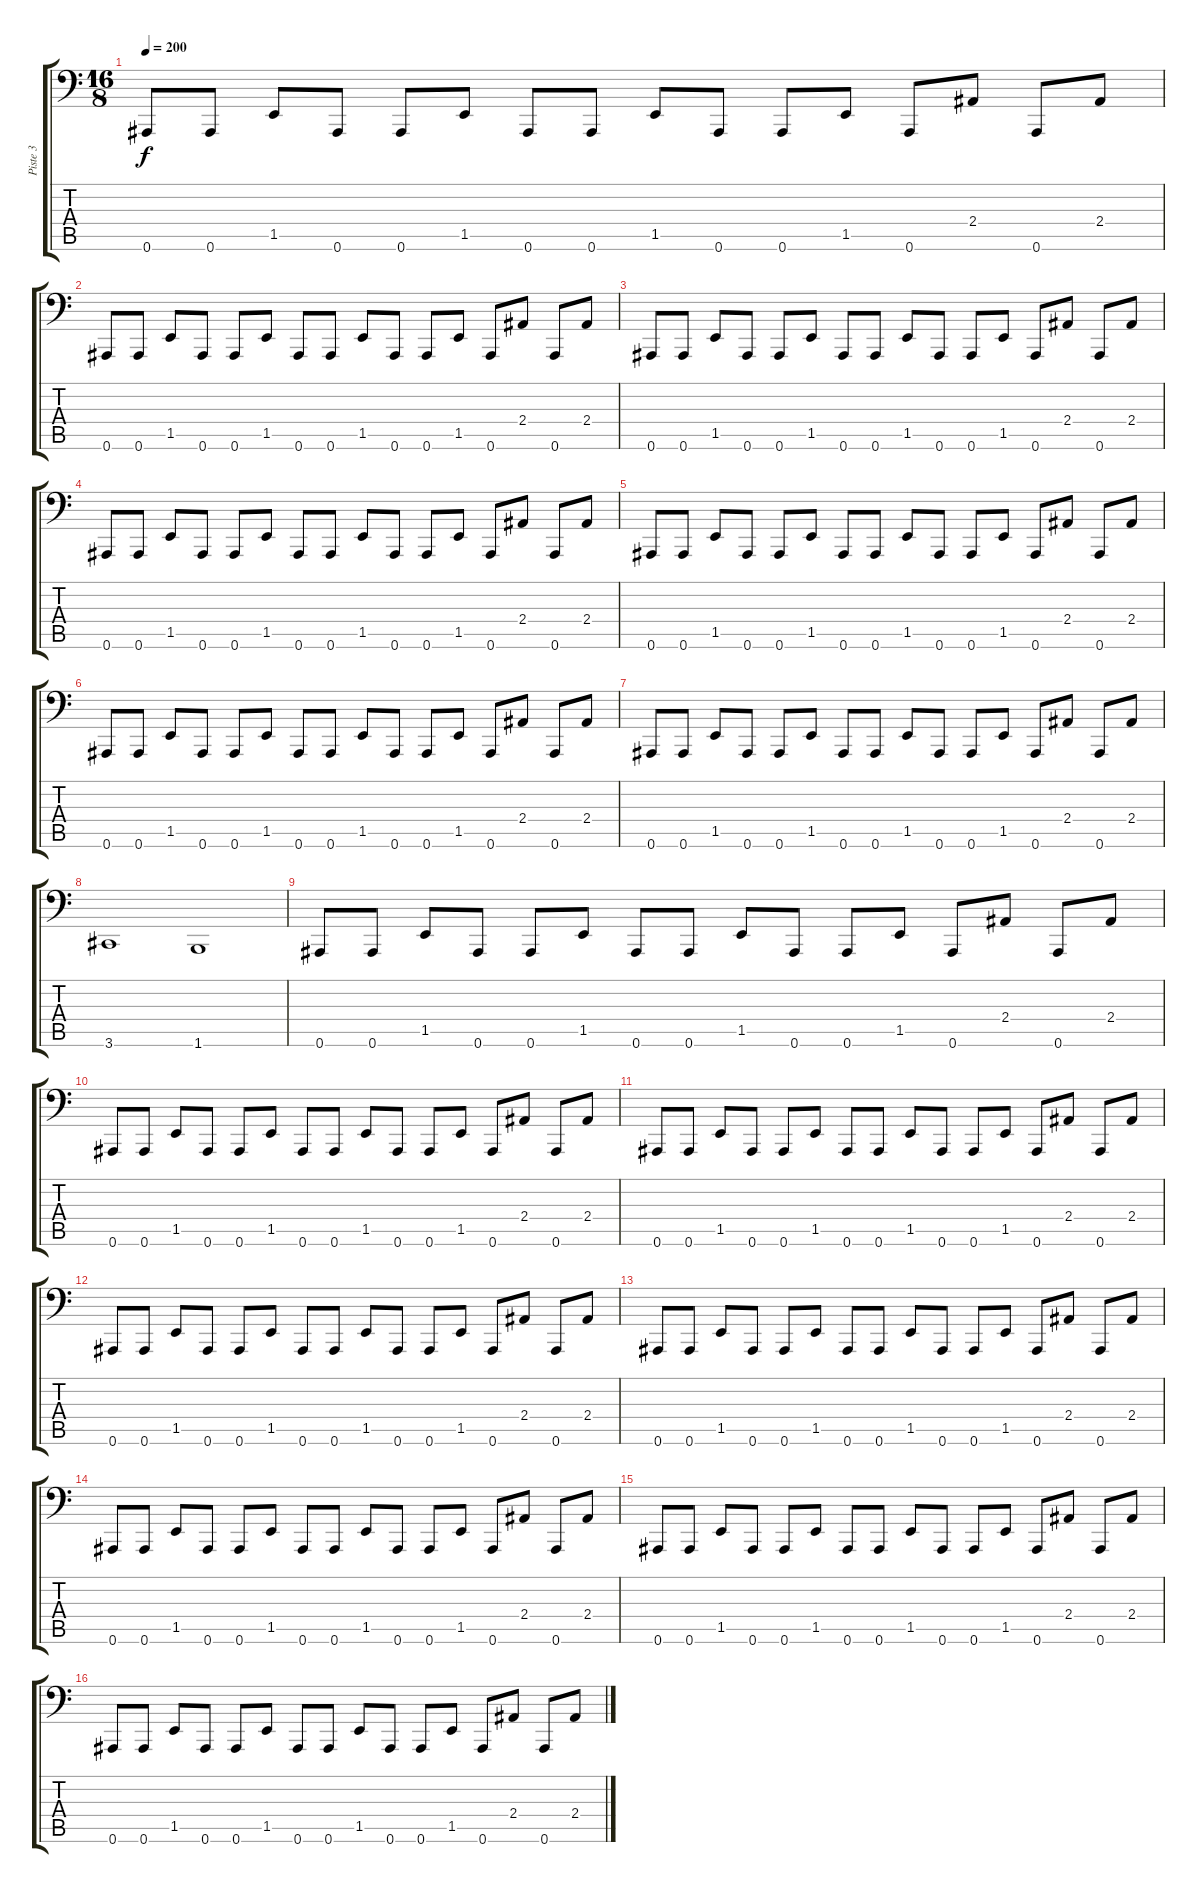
\track ("Piste 3" "Piste 3") {instrument electricbassfinger}
\staff {score tabs}
\tuning (B2 Gb2 Db2 Ab1 Eb1 Bb0) {hide}
\ts (16 8)
\tempo 200
\clef f4
\ks c
0.6.8{dy f} 0.6.8 1.5.8 0.6.8 0.6.8 1.5.8 0.6.8 0.6.8 1.5.8 0.6.8 0.6.8 1.5.8 0.6.8 2.4.8 0.6.8 2.4.8 |
0.6.8 0.6.8 1.5.8 0.6.8 0.6.8 1.5.8 0.6.8 0.6.8 1.5.8 0.6.8 0.6.8 1.5.8 0.6.8 2.4.8 0.6.8 2.4.8 |
0.6.8 0.6.8 1.5.8 0.6.8 0.6.8 1.5.8 0.6.8 0.6.8 1.5.8 0.6.8 0.6.8 1.5.8 0.6.8 2.4.8 0.6.8 2.4.8 |
0.6.8 0.6.8 1.5.8 0.6.8 0.6.8 1.5.8 0.6.8 0.6.8 1.5.8 0.6.8 0.6.8 1.5.8 0.6.8 2.4.8 0.6.8 2.4.8 |
0.6.8 0.6.8 1.5.8 0.6.8 0.6.8 1.5.8 0.6.8 0.6.8 1.5.8 0.6.8 0.6.8 1.5.8 0.6.8 2.4.8 0.6.8 2.4.8 |
0.6.8 0.6.8 1.5.8 0.6.8 0.6.8 1.5.8 0.6.8 0.6.8 1.5.8 0.6.8 0.6.8 1.5.8 0.6.8 2.4.8 0.6.8 2.4.8 |
0.6.8 0.6.8 1.5.8 0.6.8 0.6.8 1.5.8 0.6.8 0.6.8 1.5.8 0.6.8 0.6.8 1.5.8 0.6.8 2.4.8 0.6.8 2.4.8 |
3.6.1 1.6.1 |
0.6.8 0.6.8 1.5.8 0.6.8 0.6.8 1.5.8 0.6.8 0.6.8 1.5.8 0.6.8 0.6.8 1.5.8 0.6.8 2.4.8 0.6.8 2.4.8 |
0.6.8 0.6.8 1.5.8 0.6.8 0.6.8 1.5.8 0.6.8 0.6.8 1.5.8 0.6.8 0.6.8 1.5.8 0.6.8 2.4.8 0.6.8 2.4.8 |
0.6.8 0.6.8 1.5.8 0.6.8 0.6.8 1.5.8 0.6.8 0.6.8 1.5.8 0.6.8 0.6.8 1.5.8 0.6.8 2.4.8 0.6.8 2.4.8 |
0.6.8 0.6.8 1.5.8 0.6.8 0.6.8 1.5.8 0.6.8 0.6.8 1.5.8 0.6.8 0.6.8 1.5.8 0.6.8 2.4.8 0.6.8 2.4.8 |
0.6.8 0.6.8 1.5.8 0.6.8 0.6.8 1.5.8 0.6.8 0.6.8 1.5.8 0.6.8 0.6.8 1.5.8 0.6.8 2.4.8 0.6.8 2.4.8 |
0.6.8 0.6.8 1.5.8 0.6.8 0.6.8 1.5.8 0.6.8 0.6.8 1.5.8 0.6.8 0.6.8 1.5.8 0.6.8 2.4.8 0.6.8 2.4.8 |
0.6.8 0.6.8 1.5.8 0.6.8 0.6.8 1.5.8 0.6.8 0.6.8 1.5.8 0.6.8 0.6.8 1.5.8 0.6.8 2.4.8 0.6.8 2.4.8 |
0.6.8 0.6.8 1.5.8 0.6.8 0.6.8 1.5.8 0.6.8 0.6.8 1.5.8 0.6.8 0.6.8 1.5.8 0.6.8 2.4.8 0.6.8 2.4.8
